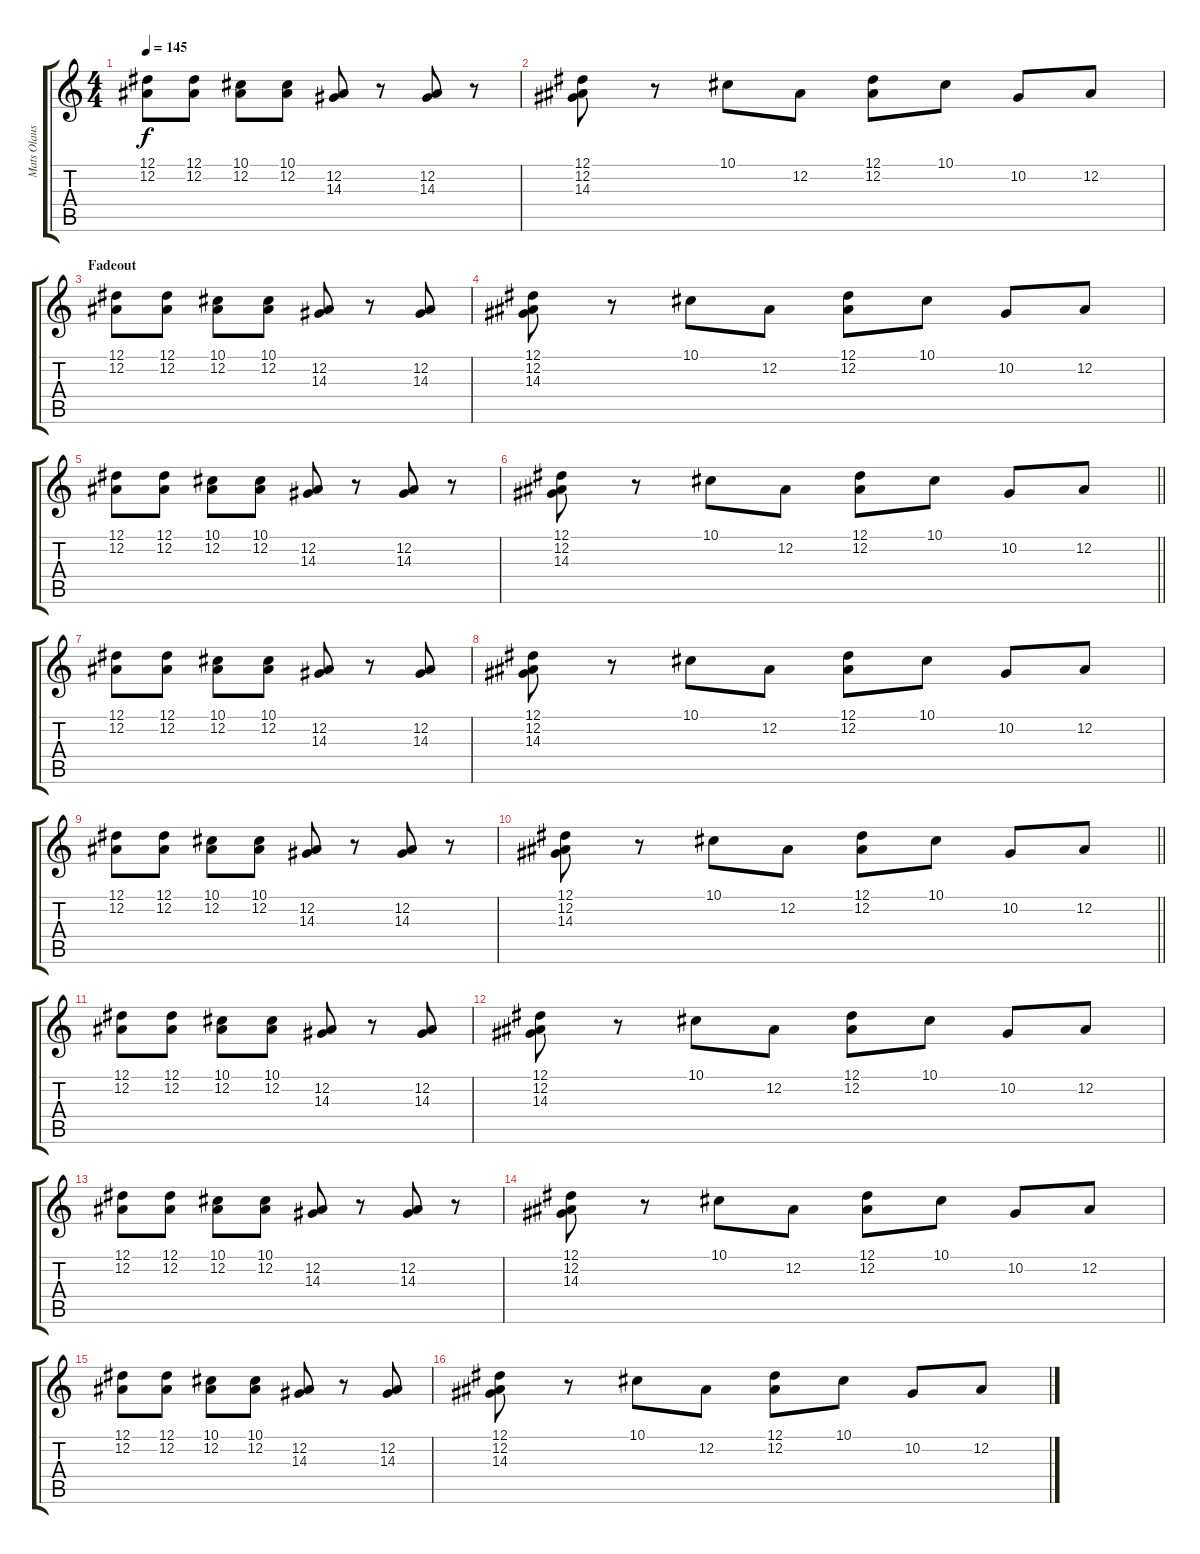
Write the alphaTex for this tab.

\track ("Mats Olausson" "Mats Olaus") {instrument blownbottle}
\staff {score tabs}
\tuning (Eb4 Bb3 Gb3 Db3 Ab2 Eb2) {hide}
\ts (4 4)
\tempo 145
\clef g2
\ks c
(12.1 12.2).8{dy f} (12.1 12.2).8 (10.1 12.2).8 (10.1 12.2).8 (12.2 14.3).8 r.8 (12.2 14.3).8 r.8 |
(12.1 12.2 14.3).8 r.8 10.1.8 12.2.8 (12.1 12.2).8 10.1.8 10.2.8 12.2.8 |
\section ("" "Fadeout")
(12.1 12.2).8 (12.1 12.2).8 (10.1 12.2).8 (10.1 12.2).8 (12.2 14.3).8 r.8 (12.2 14.3).8 |
(12.1 12.2 14.3).8 r.8 10.1.8 12.2.8 (12.1 12.2).8 10.1.8 10.2.8 12.2.8 |
(12.1 12.2).8 (12.1 12.2).8 (10.1 12.2).8 (10.1 12.2).8 (12.2 14.3).8 r.8 (12.2 14.3).8 r.8 |
\barLineRight lightlight
(12.1 12.2 14.3).8 r.8 10.1.8 12.2.8 (12.1 12.2).8 10.1.8 10.2.8 12.2.8 |
(12.1 12.2).8 (12.1 12.2).8 (10.1 12.2).8 (10.1 12.2).8 (12.2 14.3).8 r.8 (12.2 14.3).8 |
(12.1 12.2 14.3).8 r.8 10.1.8 12.2.8 (12.1 12.2).8 10.1.8 10.2.8 12.2.8 |
(12.1 12.2).8 (12.1 12.2).8 (10.1 12.2).8 (10.1 12.2).8 (12.2 14.3).8 r.8 (12.2 14.3).8 r.8 |
\barLineRight lightlight
(12.1 12.2 14.3).8 r.8 10.1.8 12.2.8 (12.1 12.2).8 10.1.8 10.2.8 12.2.8 |
(12.1 12.2).8 (12.1 12.2).8 (10.1 12.2).8 (10.1 12.2).8 (12.2 14.3).8 r.8 (12.2 14.3).8 |
(12.1 12.2 14.3).8 r.8 10.1.8 12.2.8 (12.1 12.2).8 10.1.8 10.2.8 12.2.8 |
(12.1 12.2).8 (12.1 12.2).8 (10.1 12.2).8 (10.1 12.2).8 (12.2 14.3).8 r.8 (12.2 14.3).8 r.8 |
(12.1 12.2 14.3).8 r.8 10.1.8 12.2.8 (12.1 12.2).8 10.1.8 10.2.8 12.2.8 |
(12.1 12.2).8 (12.1 12.2).8 (10.1 12.2).8 (10.1 12.2).8 (12.2 14.3).8 r.8 (12.2 14.3).8 |
(12.1 12.2 14.3).8 r.8 10.1.8 12.2.8 (12.1 12.2).8 10.1.8 10.2.8 12.2.8
